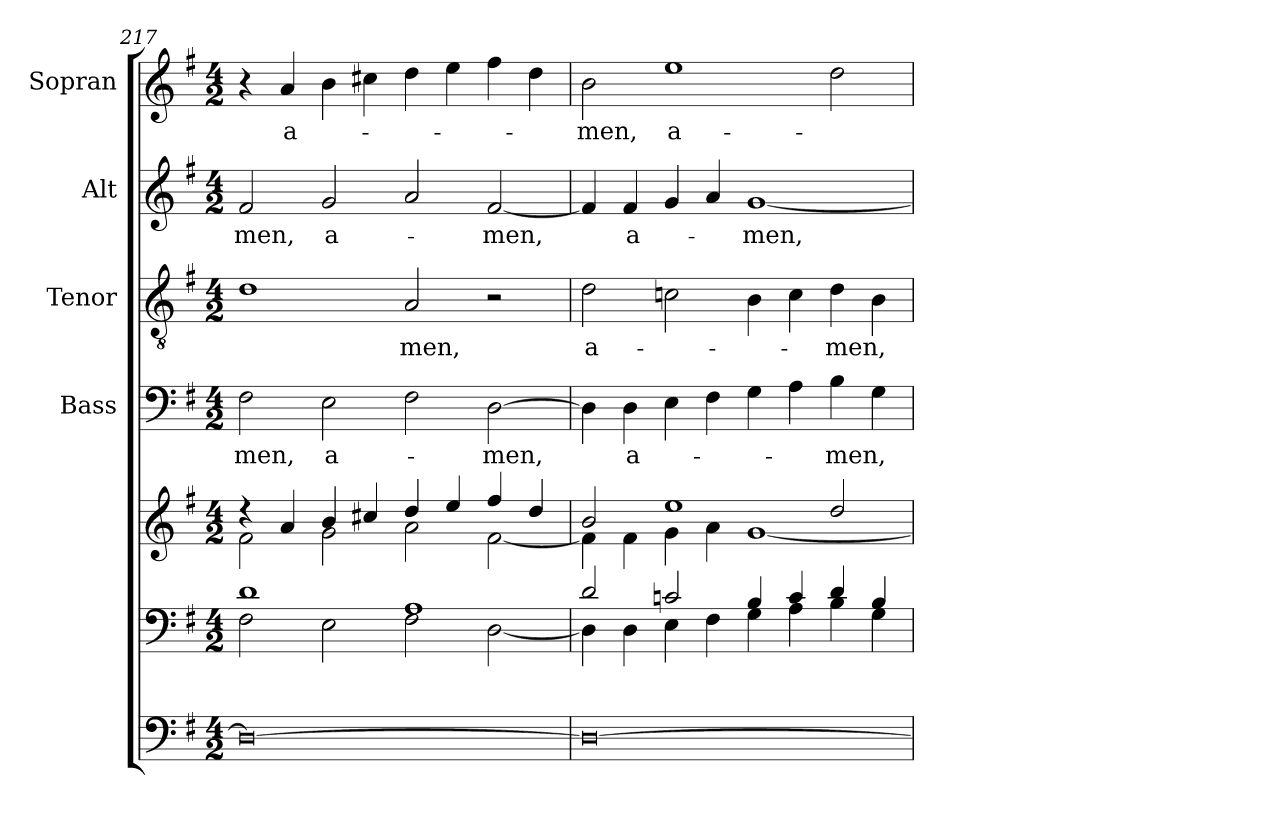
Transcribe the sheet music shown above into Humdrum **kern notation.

**kern	**kern	**kern	**kern	**text	**kern	**text	**kern	**text	**kern	**text
*part6	*part5	*part5	*part4	*part4	*part3	*part3	*part2	*part2	*part1	*part1
*staff7	*staff6	*staff5	*staff4	*staff4	*staff3	*staff3	*staff2	*staff2	*staff1	*staff1
*	*	*	*I"Bass	*	*I"Tenor	*	*I"Alt	*	*I"Sopran	*
*	*	*	*I'B.	*	*I'T.	*	*I'A.	*	*I'S.	*
!!LO:PB:g=z
*clefF4	*clefF4	*clefG2	*clefF4	*	*clefGv2	*	*clefG2	*	*clefG2	*
*k[f#]	*k[f#]	*k[f#]	*k[f#]	*	*k[f#]	*	*k[f#]	*	*k[f#]	*
*G:	*G:	*G:	*G:	*	*G:	*	*G:	*	*G:	*
*M4/2	*M4/2	*M4/2	*M4/2	*	*M4/2	*	*M4/2	*	*M4/2	*
=217	=217	=217	=217	=217	=217	=217	=217	=217	=217	=217
*	*^	*^	*	*	*	*	*	*	*	*
!	!	!	!	!	!	!LO:LY:b	!	!	!	!LO:LY:b	!	!
0D_	1d	2F#\	4rdd	2f#\	2F#\	-men,	1d	.	2f#/	-men,	4r	.
!	!	!	!	!	!	!	!	!	!	!	!	!LO:LY:b
.	.	.	4a/	.	.	.	.	.	.	.	4a/	a-
!	!	!	!	!	!	!LO:LY:b	!	!	!	!LO:LY:b	!	!
.	.	2E\	4b/	2g\	2E\	a-	.	.	2g/	a-	4b\	.
.	.	.	4cc#X/	.	.	.	.	.	.	.	4cc#X\	.
!	!	!	!	!	!	!	!	!LO:LY:b	!	!	!	!
.	1A	2F#\	4dd/	2a\	2F#\	.	2A/	-men,	2a/	.	4dd\	.
.	.	.	4ee/	.	.	.	.	.	.	.	4ee\	.
!	!	!	!	!	!	!LO:LY:b	!	!	!	!LO:LY:b	!	!
.	.	[<2D\	4ff#/	[<2f#\	[2D\	-men,	2r	.	[2f#/	-men,	4ff#\	.
.	.	.	4dd/	.	.	.	.	.	.	.	4dd\	.
=218	=218	=218	=218	=218	=218	=218	=218	=218	=218	=218	=218	=218
!	!	!	!	!	!	!	!	!LO:LY:b	!	!	!	!LO:LY:b
0D_	2d/	4D\]	2b/	4f#\]	4D\]	.	2d\	a-	4f#/]	.	2b\	-men,
!	!	!	!	!	!	!LO:LY:b	!	!	!	!LO:LY:b	!	!
.	.	4D\	.	4f#\	4D\	a-	.	.	4f#/	a-	.	.
!	!	!	!	!	!	!	!	!	!	!	!	!LO:LY:b
.	2cn/	4E\	1ee	4g\	4E\	.	2cn\	.	4g/	.	1ee	a-
.	.	4F#\	.	4a\	4F#\	.	.	.	4a/	.	.	.
!	!	!	!	!	!	!	!	!	!	!LO:LY:b	!	!
.	4B/	4G\	.	[<1g	4G\	.	4B\	.	[1g	-men,	.	.
.	4c/	4A\	.	.	4A\	.	4c\	.	.	.	.	.
!	!	!	!	!	!	!LO:LY:b	!	!LO:LY:b	!	!	!	!
.	4d/	4B\	2dd/	.	4B\	-men,	4d\	-men,	.	.	2dd\	.
.	4B/	4G\	.	.	4G\	.	4B\	.	.	.	.	.
*	*v	*v	*	*	*	*	*	*	*	*	*	*
*	*	*v	*v	*	*	*	*	*	*	*	*
=	=	=	=	=	=	=	=	=	=	=
*-	*-	*-	*-	*-	*-	*-	*-	*-	*-	*-
